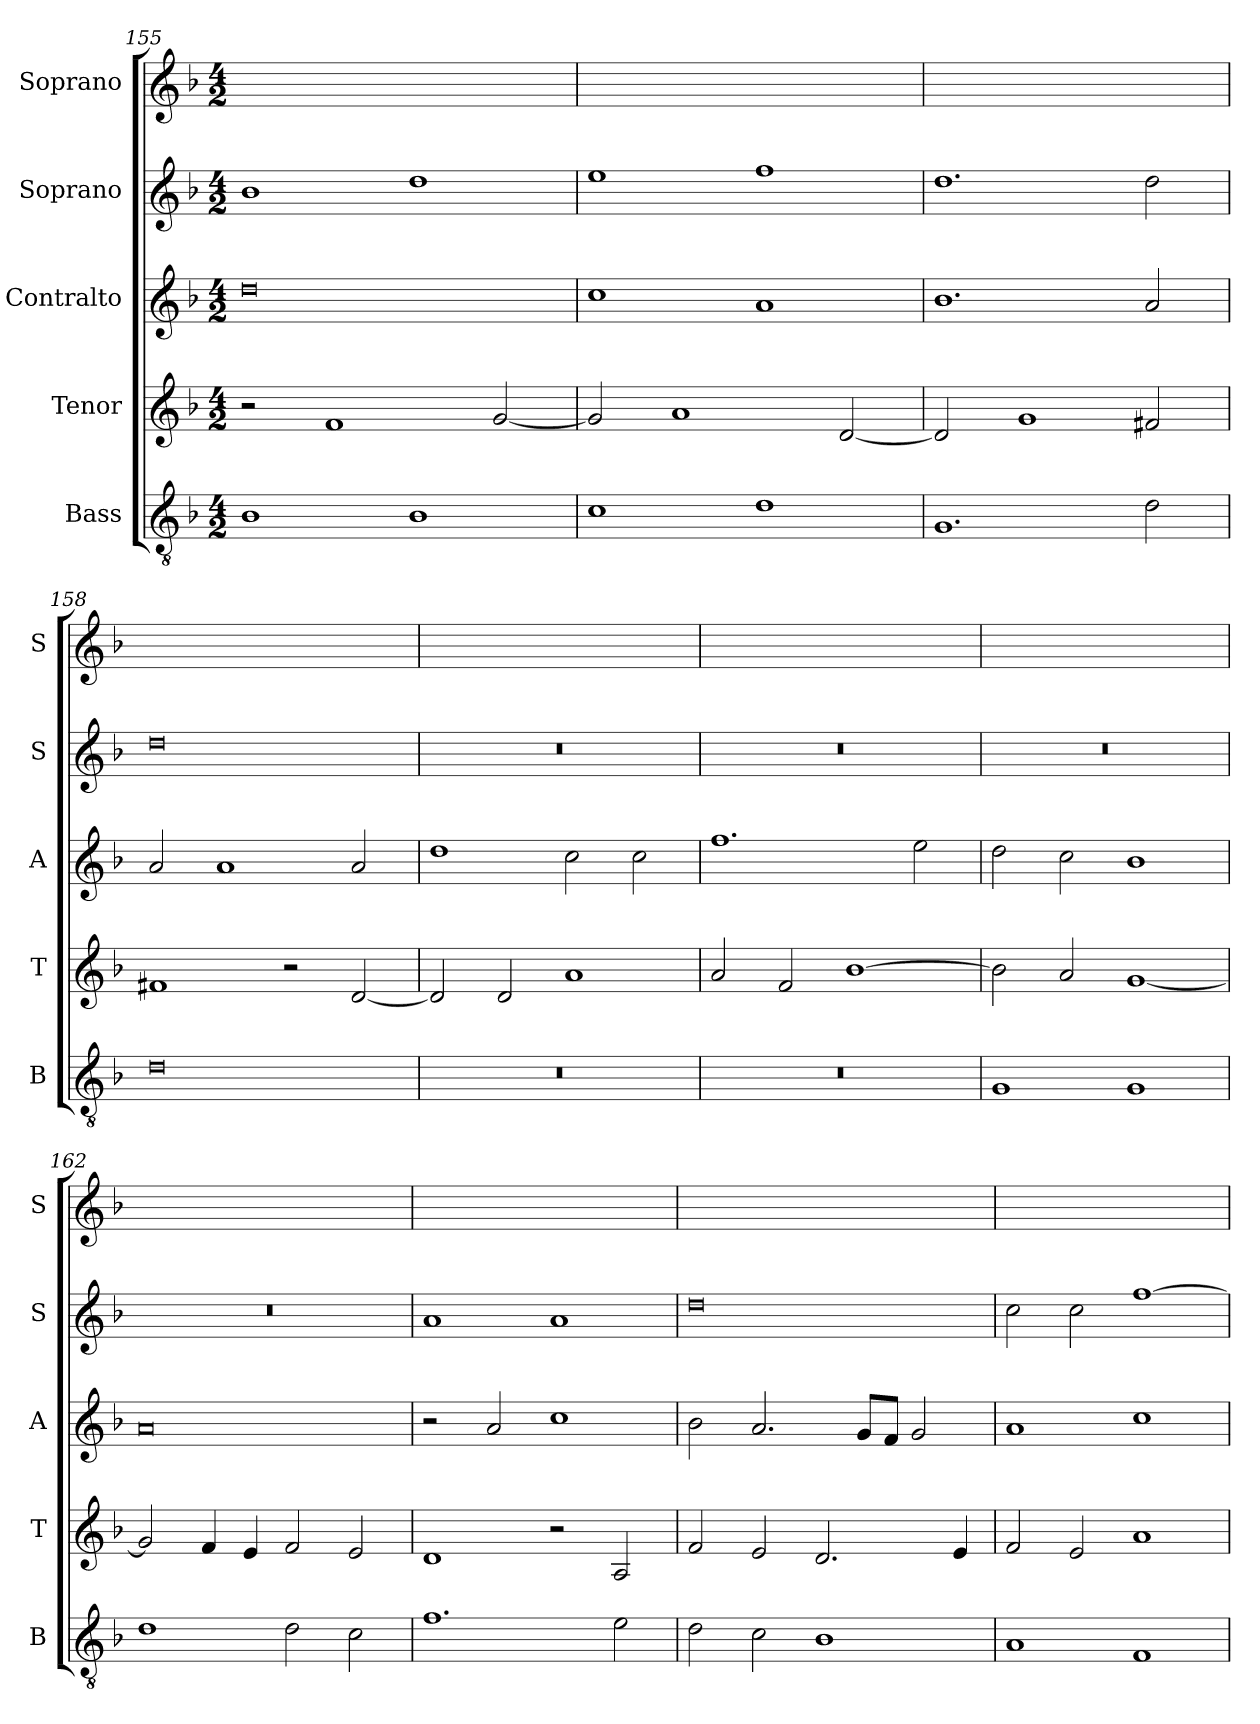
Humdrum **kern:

**kern	**kern	**kern	**kern	**kern
*part5	*part4	*part3	*part2	*part1
*staff5	*staff4	*staff3	*staff2	*staff1
*I"Bass	*I"Tenor	*I"Contralto	*I"Soprano	*I"Soprano
*I'B	*I'T	*I'A	*I'S	*I'S
*clefGv2	*clefG2	*clefG2	*clefG2	*clefG2
*k[b-]	*k[b-]	*k[b-]	*k[b-]	*k[b-]
*G:dor	*G:dor	*G:dor	*G:dor	*G:dor
*M4/2	*M4/2	*M4/2	*M4/2	*M4/2
=155	=155	=155	=155	=155
1B-	2r	0dd	1b-	0ryy
.	1f	.	.	.
1B-	.	.	1dd	.
.	[2g	.	.	.
=156	=156	=156	=156	=156
1c	2g]	1cc	1ee	0ryy
.	1a	.	.	.
1d	.	1a	1ff	.
.	[2d	.	.	.
=157	=157	=157	=157	=157
1.G	2d]	1.b-	1.dd	0ryy
.	1g	.	.	.
2d	2f#X	2a	2dd	.
=158	=158	=158	=158	=158
0d	1f#X	2a	0dd	0ryy
.	.	1a	.	.
.	2r	.	.	.
.	[2d	2a	.	.
=159	=159	=159	=159	=159
0r	2d]	1dd	0r	0ryy
.	2d	.	.	.
.	1a	2cc	.	.
.	.	2cc	.	.
=160	=160	=160	=160	=160
0r	2a	1.ff	0r	0ryy
.	2f	.	.	.
.	[1b-	.	.	.
.	.	2ee	.	.
=161	=161	=161	=161	=161
1G	2b-]	2dd	0r	0ryy
.	2a	2cc	.	.
1G	[1g	1b-	.	.
=162	=162	=162	=162	=162
1d	2g]	0a	0r	0ryy
.	4f	.	.	.
.	4e	.	.	.
2d	2f	.	.	.
2c	2e	.	.	.
=163	=163	=163	=163	=163
1.f	1d	2r	1a	0ryy
.	.	2a	.	.
.	2r	1cc	1a	.
2e	2A	.	.	.
=164	=164	=164	=164	=164
2d	2f	2b-	0dd	0ryy
2c	2e	2.a	.	.
1B-	2.d	.	.	.
.	.	8g/L	.	.
.	.	8f/J	.	.
.	.	2g	.	.
.	4e	.	.	.
=165	=165	=165	=165	=165
1A	2f	1a	2cc	0ryy
.	2e	.	2cc	.
1F	1a	1cc	[1ff	.
=	=	=	=	=
*-	*-	*-	*-	*-
